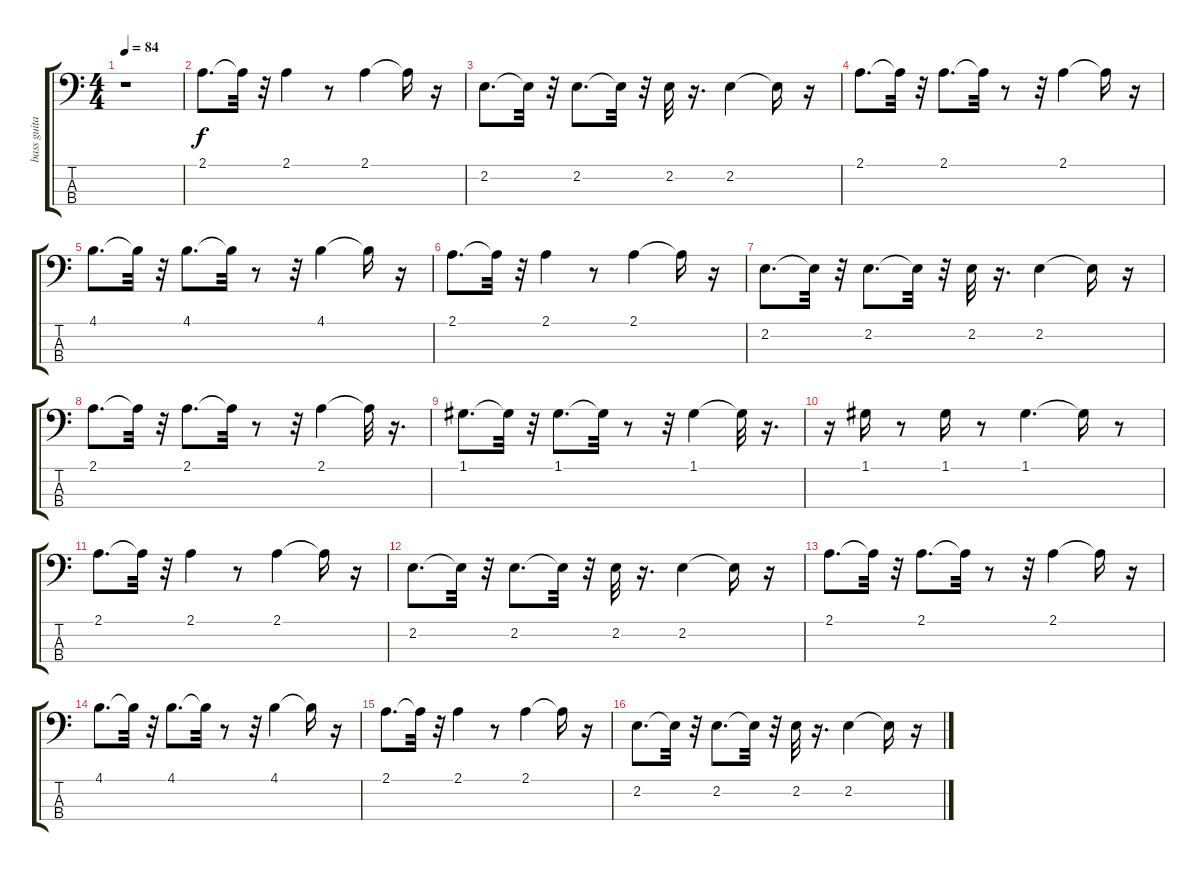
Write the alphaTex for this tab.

\track ("bass guitar" "bass guita") {instrument electricbassfinger}
\staff {score tabs}
\tuning (G2 D2 A1 E1) {hide}
\ts (4 4)
\tempo 84
\clef f4
\ks c
r.1{dy f} |
2.1.8{d} 2.1{t}.32 r.32 2.1.4 r.8 2.1.4 2.1{t}.16 r.16 |
2.2.8{d} 2.2{t}.32 r.32 2.2.8{d} 2.2{t}.32 r.32 2.2.32 r.16{d} 2.2.4 2.2{t}.16 r.16 |
2.1.8{d} 2.1{t}.32 r.32 2.1.8{d} 2.1{t}.32 r.8 r.32 2.1.4 2.1{t}.16 r.16 |
4.1.8{d} 4.1{t}.32 r.32 4.1.8{d} 4.1{t}.32 r.8 r.32 4.1.4 4.1{t}.16 r.16 |
2.1.8{d} 2.1{t}.32 r.32 2.1.4 r.8 2.1.4 2.1{t}.16 r.16 |
2.2.8{d} 2.2{t}.32 r.32 2.2.8{d} 2.2{t}.32 r.32 2.2.32 r.16{d} 2.2.4 2.2{t}.16 r.16 |
2.1.8{d} 2.1{t}.32 r.32 2.1.8{d} 2.1{t}.32 r.8 r.32 2.1.4 2.1{t}.32 r.16{d} |
1.1.8{d} 1.1{t}.32 r.32 1.1.8{d} 1.1{t}.32 r.8 r.32 1.1.4 1.1{t}.32 r.16{d} |
r.16 1.1.16 r.8 1.1.16 r.8 1.1.4{d} 1.1{t}.16 r.8 |
2.1.8{d} 2.1{t}.32 r.32 2.1.4 r.8 2.1.4 2.1{t}.16 r.16 |
2.2.8{d} 2.2{t}.32 r.32 2.2.8{d} 2.2{t}.32 r.32 2.2.32 r.16{d} 2.2.4 2.2{t}.16 r.16 |
2.1.8{d} 2.1{t}.32 r.32 2.1.8{d} 2.1{t}.32 r.8 r.32 2.1.4 2.1{t}.16 r.16 |
4.1.8{d} 4.1{t}.32 r.32 4.1.8{d} 4.1{t}.32 r.8 r.32 4.1.4 4.1{t}.16 r.16 |
2.1.8{d} 2.1{t}.32 r.32 2.1.4 r.8 2.1.4 2.1{t}.16 r.16 |
2.2.8{d} 2.2{t}.32 r.32 2.2.8{d} 2.2{t}.32 r.32 2.2.32 r.16{d} 2.2.4 2.2{t}.16 r.16
